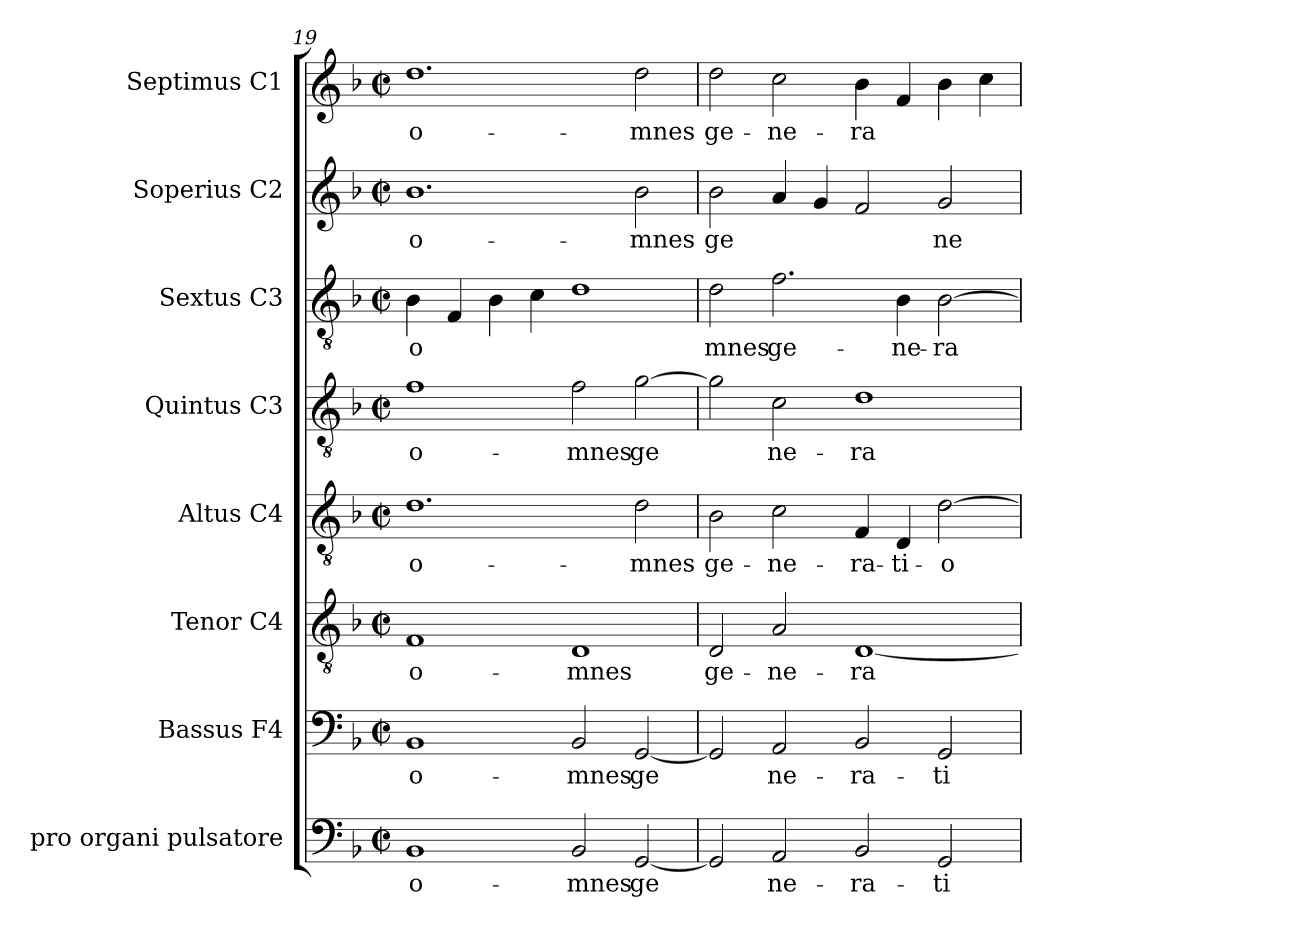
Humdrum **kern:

**kern	**text	**kern	**text	**kern	**text	**kern	**text	**kern	**text	**kern	**text	**kern	**text	**kern	**text
*part8	*part8	*part7	*part7	*part6	*part6	*part5	*part5	*part4	*part4	*part3	*part3	*part2	*part2	*part1	*part1
*staff8	*staff8	*staff7	*staff7	*staff6	*staff6	*staff5	*staff5	*staff4	*staff4	*staff3	*staff3	*staff2	*staff2	*staff1	*staff1
*I"pro organi  pulsatore	*	*I"Bassus  F4	*	*I"Tenor  C4	*	*I"Altus  C4	*	*I"Quintus  C3	*	*I"Sextus  C3	*	*I"Soperius  C2	*	*I"Septimus  C1	*
*clefF4	*	*clefF4	*	*clefGv2	*	*clefGv2	*	*clefGv2	*	*clefGv2	*	*clefG2	*	*clefG2	*
*k[b-]	*	*k[b-]	*	*k[b-]	*	*k[b-]	*	*k[b-]	*	*k[b-]	*	*k[b-]	*	*k[b-]	*
*F:	*	*F:	*	*F:	*	*F:	*	*F:	*	*F:	*	*F:	*	*F:	*
*M2/2	*	*M2/2	*	*M2/2	*	*M2/2	*	*M2/2	*	*M2/2	*	*M2/2	*	*M2/2	*
*met(c|)	*	*met(c|)	*	*met(c|)	*	*met(c|)	*	*met(c|)	*	*met(c|)	*	*met(c|)	*	*met(c|)	*
=19	=19	=19	=19	=19	=19	=19	=19	=19	=19	=19	=19	=19	=19	=19	=19
!	!LO:LY:a:cj	!	!LO:LY:b:cj	!	!LO:LY:b:cj	!	!LO:LY:b:cj	!	!LO:LY:b:cj	!	!LO:LY:b:cj	!	!LO:LY:b:cj	!	!LO:LY:b:cj
1BB-	o-	1BB-	o-	1F	o-	1.d	o-	1f	o-	4B-\	o-	1.b-	o-	1.dd	o-
!	!	!	!	!	!	!	!	!	!	!	!LO:LY:b:cj	!	!	!	!
.	.	.	.	.	.	.	.	.	.	4F/	--	.	.	.	.
!	!	!	!	!	!	!	!	!	!	!	!LO:LY:b:cj	!	!	!	!
.	.	.	.	.	.	.	.	.	.	4B-\	--	.	.	.	.
!	!	!	!	!	!	!	!	!	!	!	!LO:LY:b:cj	!	!	!	!
.	.	.	.	.	.	.	.	.	.	4c\	--	.	.	.	.
!	!LO:LY:a:cj	!	!LO:LY:b:cj	!	!LO:LY:b:cj	!	!	!	!LO:LY:b:cj	!	!LO:LY:b:cj	!	!	!	!
2BB-/	-mnes	2BB-/	-mnes	1D	-mnes	.	.	2f\	-mnes	1d	--	.	.	.	.
!	!LO:LY:a:cj	!	!LO:LY:b:cj	!	!	!	!LO:LY:b:cj	!	!LO:LY:b:cj	!	!	!	!LO:LY:b:cj	!	!LO:LY:b:cj
[<2GG/	ge-	[<2GG/	ge-	.	.	2d\	-mnes	[>2g\	ge-	.	.	2b-\	-mnes	2dd\	-mnes
=20	=20	=20	=20	=20	=20	=20	=20	=20	=20	=20	=20	=20	=20	=20	=20
!	!LO:LY:a:cj	!	!LO:LY:b:cj	!	!LO:LY:b:cj	!	!LO:LY:b:cj	!	!LO:LY:b:cj	!	!LO:LY:b:cj	!	!LO:LY:b:cj	!	!LO:LY:b:cj
2GG/]	--	2GG/]	--	2D/	ge-	2B-\	ge-	2g\]	--	2d\	-mnes	2b-\	ge-	2dd\	ge-
!	!LO:LY:a:cj	!	!LO:LY:b:cj	!	!LO:LY:b:cj	!	!LO:LY:b:cj	!	!LO:LY:b:cj	!	!LO:LY:b:cj	!	!LO:LY:b:cj	!	!LO:LY:b:cj
2AA/	-ne-	2AA/	-ne-	2A/	-ne-	2c\	-ne-	2c\	-ne-	2.f\	ge-	4a/	--	2cc\	-ne-
!	!	!	!	!	!	!	!	!	!	!	!	!	!LO:LY:b:cj	!	!
.	.	.	.	.	.	.	.	.	.	.	.	4g/	--	.	.
!	!LO:LY:a:cj	!	!LO:LY:b:cj	!	!LO:LY:b:cj	!	!LO:LY:b:cj	!	!LO:LY:b:cj	!	!	!	!LO:LY:b:cj	!	!LO:LY:b:cj
2BB-/	-ra-	2BB-/	-ra-	[<1D	-ra-	4F/	-ra-	1d	-ra-	.	.	2f/	--	4b-\	-ra-
!	!	!	!	!	!	!	!LO:LY:b:cj	!	!	!	!LO:LY:b:cj	!	!	!	!LO:LY:b:cj
.	.	.	.	.	.	4D/	-ti-	.	.	4B-\	-ne-	.	.	4f/	--
!	!LO:LY:a:cj	!	!LO:LY:b:cj	!	!	!	!LO:LY:b:cj	!	!	!	!LO:LY:b:cj	!	!LO:LY:b:cj	!	!LO:LY:b:cj
2GG/	-ti-	2GG/	-ti-	.	.	[>2d\	-o-	.	.	[>2B-\	-ra-	2g/	-ne-	4b-\	--
!	!	!	!	!	!	!	!	!	!	!	!	!	!	!	!LO:LY:b:cj
.	.	.	.	.	.	.	.	.	.	.	.	.	.	4cc\	--
=	=	=	=	=	=	=	=	=	=	=	=	=	=	=	=
*-	*-	*-	*-	*-	*-	*-	*-	*-	*-	*-	*-	*-	*-	*-	*-
